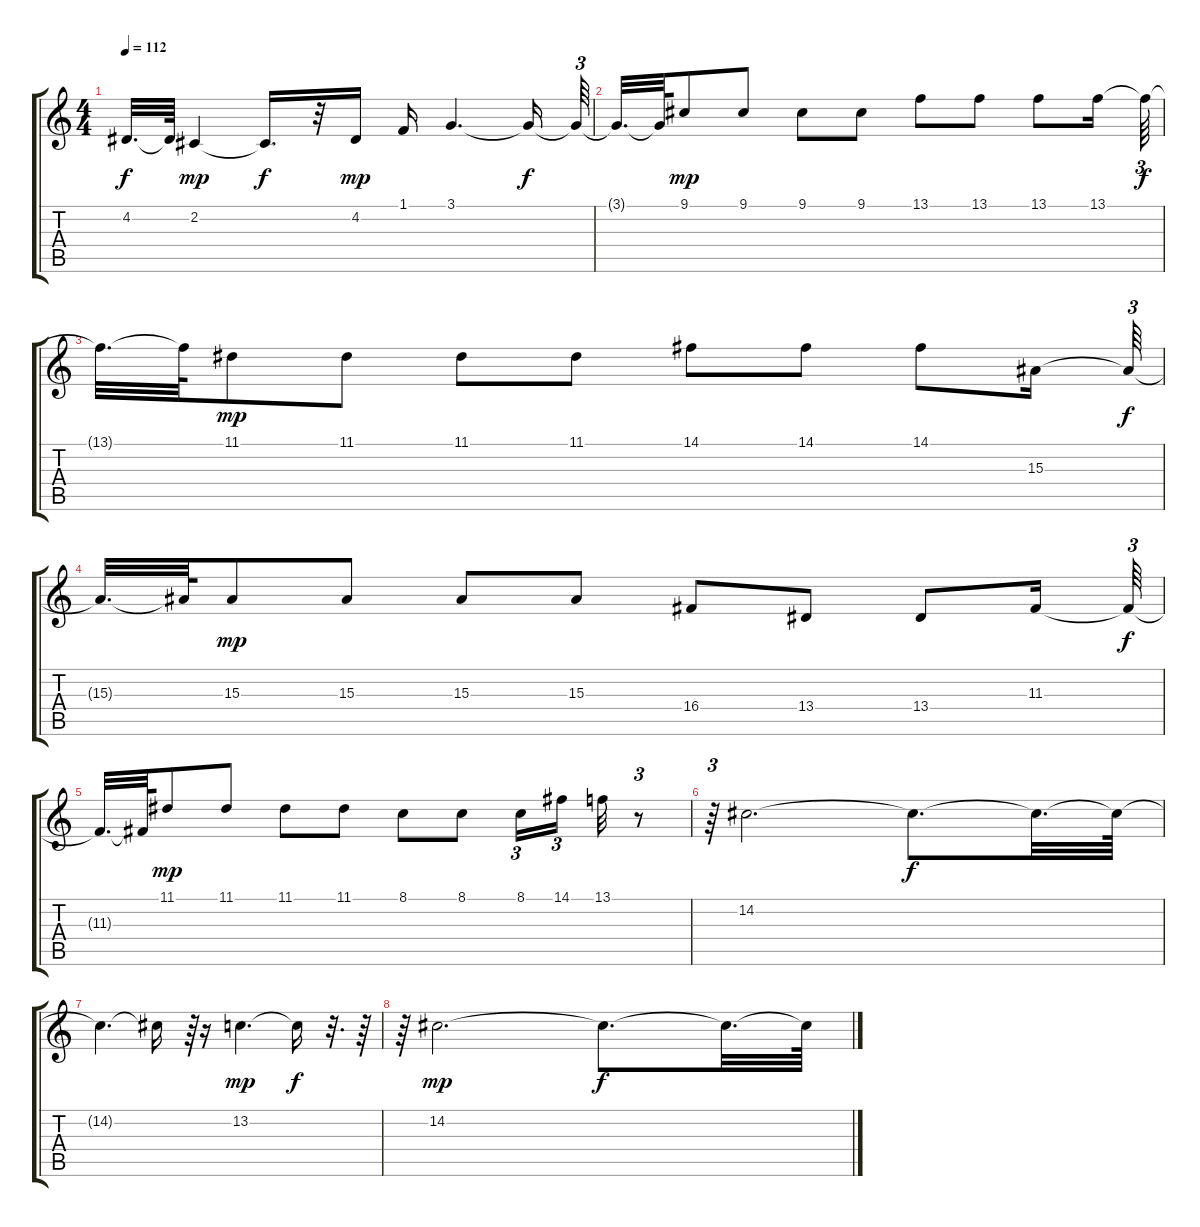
\track "" {instrument harpsichord}
\staff {score tabs}
\tuning (E4 B3 G3 D3 A2 E2) {hide}
\ts (4 4)
\tempo 112
\clef g2
\ks c
4.2{t}.32{d dy f} 4.2{t}.64 2.2.4{dy mp} 2.2{t}.16{d dy f} r.32 4.2.16{dy mp} 1.1.16 3.1.4{d} 3.1{t}.16{dy f} 3.1{t}.64{tu (3 2)} |
3.1{t}.32{d} 3.1{t}.64 9.1.8{dy mp} 9.1.8 9.1.8 9.1.8 13.1.8 13.1.8 13.1.8 13.1.16 13.1{t}.64{tu (3 2) dy f} |
13.1{t}.32{d} 13.1{t}.64 11.1.8{dy mp} 11.1.8 11.1.8 11.1.8 14.1.8 14.1.8 14.1.8 15.3.16 15.3{t}.64{tu (3 2) dy f} |
15.3{t}.32{d} 15.3{t}.64 15.3.8{dy mp} 15.3.8 15.3.8 15.3.8 16.4.8 13.4.8 13.4.8 11.3.16 11.3{t}.64{tu (3 2) dy f} |
11.3{t}.32{d} 11.3{t}.64 11.1.8{dy mp} 11.1.8 11.1.8 11.1.8 8.1.8 8.1.8 8.1.16{tu (3 2)} 14.1.16{tu (3 2) beam splitsecondary} 13.1.32 r.8{tu (3 2)} |
r.64{tu (3 2)} 14.2.2{d instrument frenchhorn} 14.2{t}.8{d dy f} 14.2{t}.32{d} 14.2{t}.64 |
14.2{t}.4{d} 14.2{t}.16 r.64{tu (3 2)} r.16 13.2.4{d dy mp} 13.2{t}.16{dy f} r.32{d} r.64 |
r.64{tu (3 2)} 14.2.2{d dy mp} 14.2{t}.8{d dy f} 14.2{t}.32{d} 14.2{t}.64
